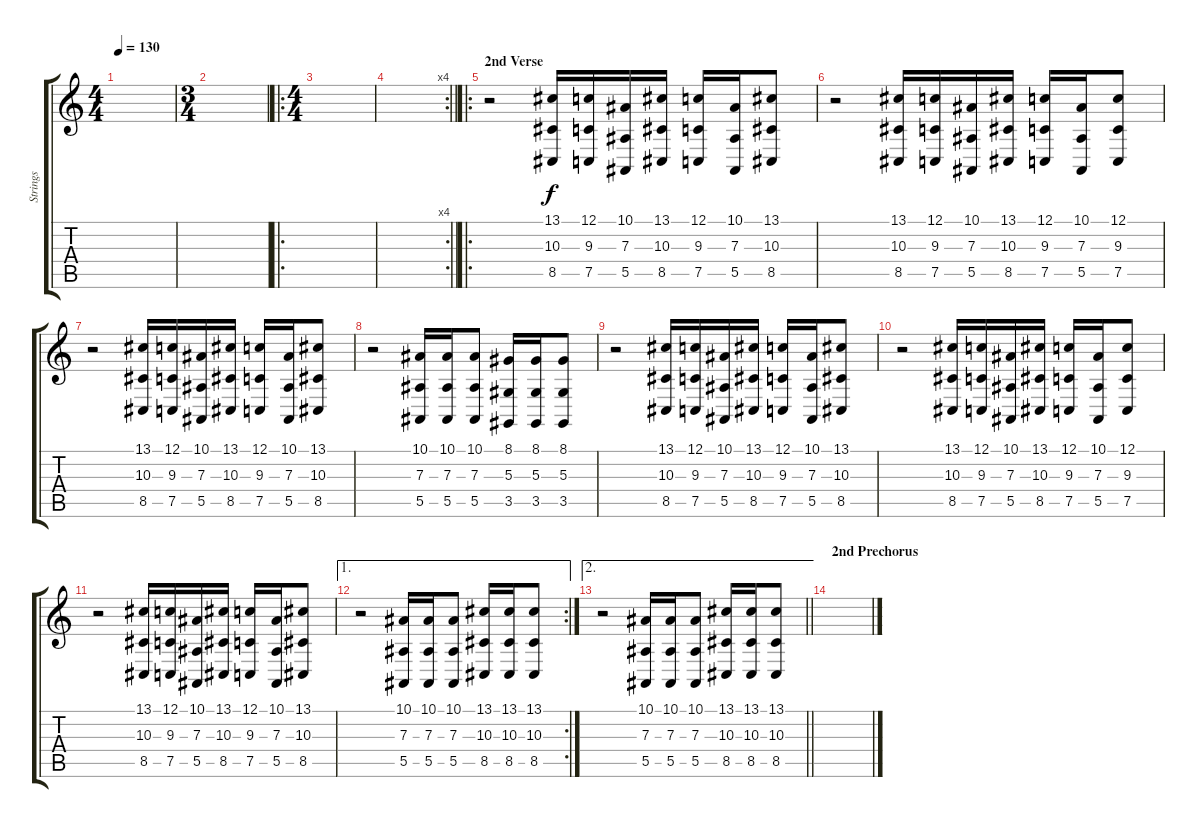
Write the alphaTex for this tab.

\track ("Strings" "Strings") {instrument stringensemble2}
\staff {score tabs}
\tuning (C4 G3 Eb3 Bb2 F2 C2) {hide}
\ts (4 4)
\tempo 130
\clef g2
\ks c
|
\ts (3 4)
|
\ro
\ts (4 4)
|
\rc 4
\barLineRight lightlight
|
\ro
\section ("" "2nd Verse")
r.2{balance 13} (13.1 10.3 8.5).16 (12.1 9.3 7.5).16 (10.1 7.3 5.5).16 (13.1 10.3 8.5).16 (12.1 9.3 7.5).16 (10.1 7.3 5.5).16 (13.1 10.3 8.5).8 |
r.2 (13.1 10.3 8.5).16 (12.1 9.3 7.5).16 (10.1 7.3 5.5).16 (13.1 10.3 8.5).16 (12.1 9.3 7.5).16 (10.1 7.3 5.5).16 (12.1 9.3 7.5).8 |
r.2 (13.1 10.3 8.5).16 (12.1 9.3 7.5).16 (10.1 7.3 5.5).16 (13.1 10.3 8.5).16 (12.1 9.3 7.5).16 (10.1 7.3 5.5).16 (13.1 10.3 8.5).8 |
r.2 (10.1 7.3 5.5).16 (10.1 7.3 5.5).16 (10.1 7.3 5.5).8 (8.1 5.3 3.5).16 (8.1 5.3 3.5).16 (8.1 5.3 3.5).8 |
r.2 (13.1 10.3 8.5).16 (12.1 9.3 7.5).16 (10.1 7.3 5.5).16 (13.1 10.3 8.5).16 (12.1 9.3 7.5).16 (10.1 7.3 5.5).16 (13.1 10.3 8.5).8 |
r.2 (13.1 10.3 8.5).16 (12.1 9.3 7.5).16 (10.1 7.3 5.5).16 (13.1 10.3 8.5).16 (12.1 9.3 7.5).16 (10.1 7.3 5.5).16 (12.1 9.3 7.5).8 |
r.2 (13.1 10.3 8.5).16 (12.1 9.3 7.5).16 (10.1 7.3 5.5).16 (13.1 10.3 8.5).16 (12.1 9.3 7.5).16 (10.1 7.3 5.5).16 (13.1 10.3 8.5).8 |
\ae 1
\rc 2
r.2 (10.1 7.3 5.5).16 (10.1 7.3 5.5).16 (10.1 7.3 5.5).8 (13.1 10.3 8.5).16 (13.1 10.3 8.5).16 (13.1 10.3 8.5).8 |
\ae 2
\barLineRight lightlight
r.2 (10.1 7.3 5.5).16 (10.1 7.3 5.5).16 (10.1 7.3 5.5).8 (13.1 10.3 8.5).16 (13.1 10.3 8.5).16 (13.1 10.3 8.5).8 |
\section ("" "2nd Prechorus")
